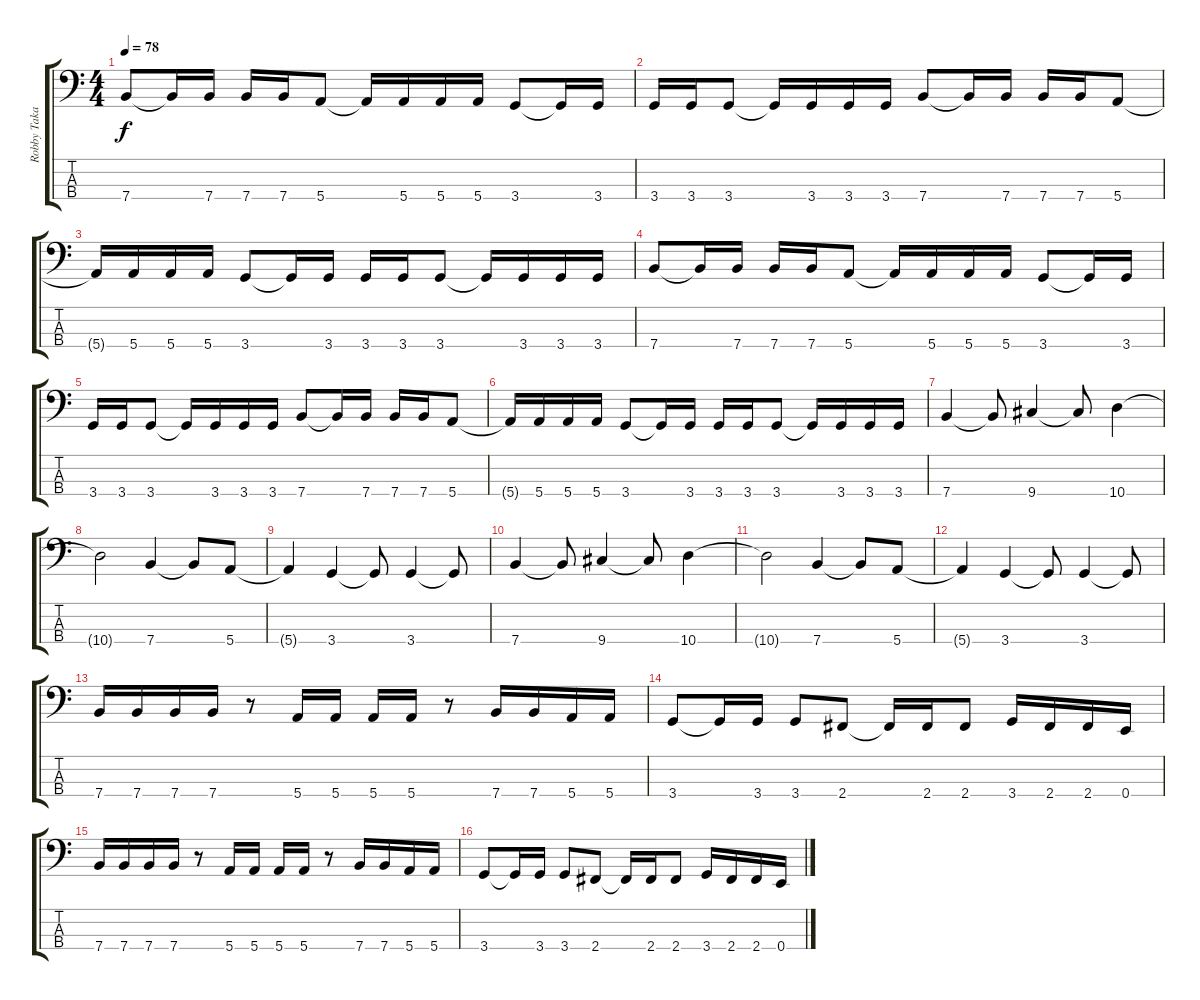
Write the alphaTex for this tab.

\track ("Robby Takac (Bass)" "Robby Taka") {instrument electricbasspick}
\staff {score tabs}
\tuning (G2 D2 A1 E1) {hide}
\ts (4 4)
\tempo 78
\clef f4
\ks c
7.4.8{dy f} 7.4{t}.16 7.4.16 7.4.16 7.4.16 5.4.8 5.4{t}.16 5.4.16 5.4.16 5.4.16 3.4.8 3.4{t}.16 3.4.16 |
3.4.16 3.4.16 3.4.8 3.4{t}.16 3.4.16 3.4.16 3.4.16 7.4.8 7.4{t}.16 7.4.16 7.4.16 7.4.16 5.4.8 |
5.4{t}.16 5.4.16 5.4.16 5.4.16 3.4.8 3.4{t}.16 3.4.16 3.4.16 3.4.16 3.4.8 3.4{t}.16 3.4.16 3.4.16 3.4.16 |
7.4.8 7.4{t}.16 7.4.16 7.4.16 7.4.16 5.4.8 5.4{t}.16 5.4.16 5.4.16 5.4.16 3.4.8 3.4{t}.16 3.4.16 |
3.4.16 3.4.16 3.4.8 3.4{t}.16 3.4.16 3.4.16 3.4.16 7.4.8 7.4{t}.16 7.4.16 7.4.16 7.4.16 5.4.8 |
5.4{t}.16 5.4.16 5.4.16 5.4.16 3.4.8 3.4{t}.16 3.4.16 3.4.16 3.4.16 3.4.8 3.4{t}.16 3.4.16 3.4.16 3.4.16 |
7.4.4 7.4{t}.8 9.4.4 9.4{t}.8 10.4.4 |
10.4{t}.2 7.4.4 7.4{t}.8 5.4.8 |
5.4{t}.4 3.4.4 3.4{t}.8 3.4.4 3.4{t}.8 |
7.4.4 7.4{t}.8 9.4.4 9.4{t}.8 10.4.4 |
10.4{t}.2 7.4.4 7.4{t}.8 5.4.8 |
5.4{t}.4 3.4.4 3.4{t}.8 3.4.4 3.4{t}.8 |
7.4.16 7.4.16 7.4.16 7.4.16 r.8 5.4.16 5.4.16 5.4.16 5.4.16 r.8 7.4.16 7.4.16 5.4.16 5.4.16 |
3.4.8 3.4{t}.16 3.4.16 3.4.8 2.4.8 2.4{t}.16 2.4.16 2.4.8 3.4.16 2.4.16 2.4.16 0.4.16 |
7.4.16 7.4.16 7.4.16 7.4.16 r.8 5.4.16 5.4.16 5.4.16 5.4.16 r.8 7.4.16 7.4.16 5.4.16 5.4.16 |
3.4.8 3.4{t}.16 3.4.16 3.4.8 2.4.8 2.4{t}.16 2.4.16 2.4.8 3.4.16 2.4.16 2.4.16 0.4.16
